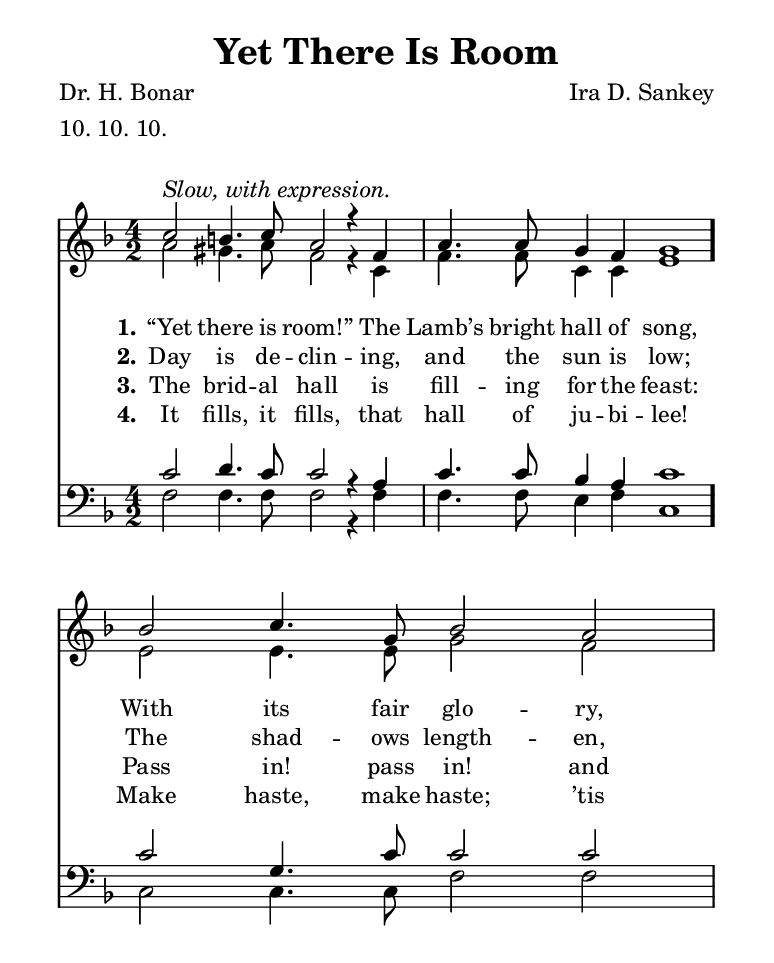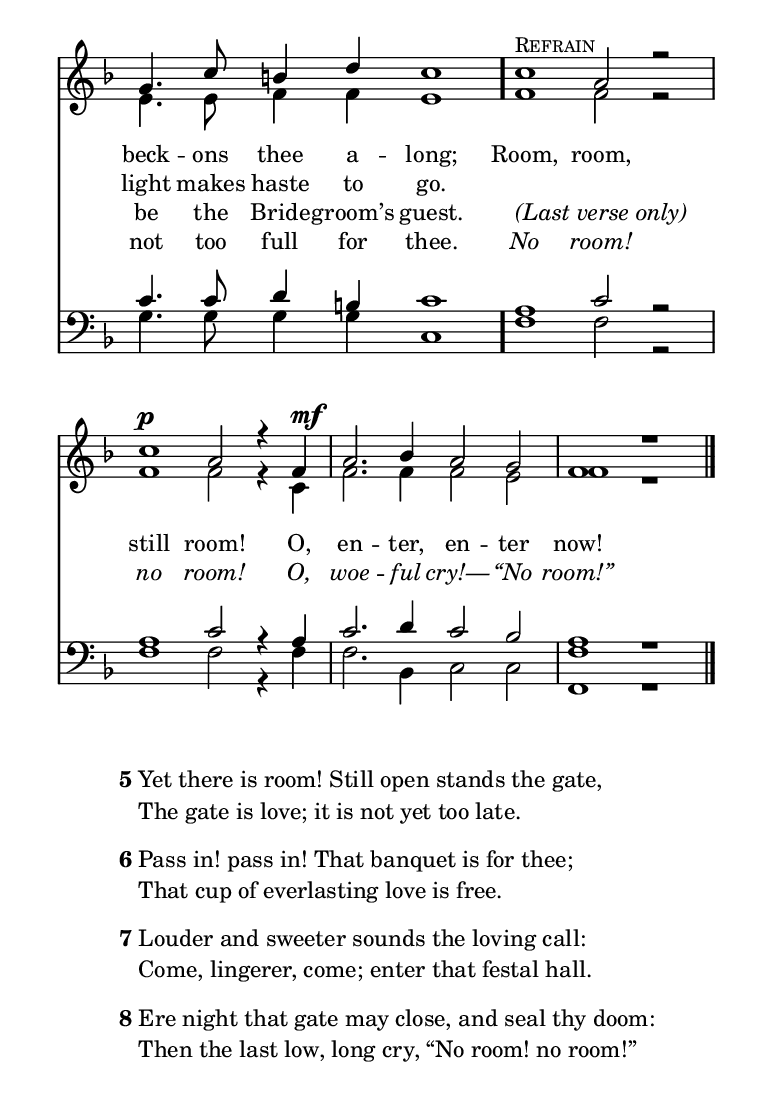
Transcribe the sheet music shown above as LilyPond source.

\include "common/global.ily"
\paper {
  \include "common/paper.ily"
  ragged-bottom = ##t
  ragged-last-bottom = ##t
  systems-per-page = ##f
  %page-count = ##f
}

\header{
  hymnnumber = "32"
  title = "Yet There Is Room"
  tunename = ""
  meter = "10. 10. 10."
  poet = "Dr. H. Bonar"
  composer = "Ira D. Sankey"
  %copyright = ""
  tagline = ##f
}

% for fermata in MIDI
ta = { \tempo 2=72 }
tb = { \tempo 2=36 }

patternAA = { c2 c4. c8 c2 c4 c4 | c4. c8 c4 c4 c1 }
patternAB = { c2 c4. c8 c2 c2    | c4. c8 c4 c4 c1 }

patternBA = { c1 c2 c2 | c1 c2 c4 c4 | c2. c4 c2 c2 | c1 c1 }

global = {
  \include "common/overrides.ily"
  \override Staff.TimeSignature.style = #'()
  \time 4/2
  \override Score.MetronomeMark.transparent = ##t % hide all fermata changes too
  \ta
  \key f \major
  %\partial 4
  \autoBeamOff
}

notesSoprano = {
\global
\relative c'' {

  % XXX too much vspace
  << s^\markup { \italic "Slow, with expression." }
  \changePitch \patternAA { c b c a r f | a a g f g } >>
  \changePitch \patternAB { bes c g bes a | g c b d c }

  << s^\markup { \small \caps "Refrain" }
  \changePitch \patternBA { c a r | c^\markup { \dynamic p } a r f^\markup { \dynamic mf } | a bes a g | f r } >>

  \bar "|."

}
}

notesAlto = {
\global
\relative e' {

  \changePitch \patternAA { a gis a f r c | f f c c e  }
  \changePitch \patternAB { e e e g f | e e f f e }

  \changePitch \patternBA { f f r | f f r c | f f f e | f r }

}
}

notesTenor = {
\global
\relative a {

  \changePitch \patternAA { c d c c r a | c c bes a c }
  \changePitch \patternAB { c g c c c | c c d b c }

  \changePitch \patternBA { a c r | a c r a | c d c bes | a r }

}
}

notesBass = {
\global
\relative f {

  \changePitch \patternAA { f f f f r f | f f e f c }
  \changePitch \patternAB { c c c f f | g g g g c, }

  \changePitch \patternBA { f f r | f f r f | f bes, c c | < f f, > r }

}
}

Refrain = \lyricmode {

Room, room, still room! O, en -- ter, en -- ter now!

}

RefrainD = \lyricmode {

 { \italicsOn }
No room! no room! O, woe -- ful cry!— “No room!”
 { \italicsOff }

}

wordsA = \lyricmode {
\set stanza = "1."

“Yet there is room!” The Lamb’s bright hall of song, \bar "."
With its fair glo -- ry, beck -- ons thee a -- long; \bar "."

\Refrain

}

wordsB = \lyricmode {
\set stanza = "2."

Day is de -- clin -- ing, and the sun is low;
The shad -- ows length -- en, light makes haste to go.

}

wordsC = \lyricmode {
\set stanza = "3."

The brid -- al hall is fill -- ing for the feast:
Pass in! pass in! and be the Bride -- groom’s guest.
%{HIDE>%} { \skip 4 \markup { \italic "(Last verse only)" } } %{<HIDE%}

}

wordsD = \lyricmode {
\set stanza = "4."

It fills, it fills, that hall of ju -- bi -- lee!
Make haste, make haste; ’tis not too full for thee.

\RefrainD % TODO in TXT generation this should come at end

}

wordsE = \markuplist {

\line { Yet there is room! Still open stands the gate, }
\line { The gate is love; it is not yet too late.      }

}

wordsF = \markuplist {

\line { Pass in! pass in! That banquet is for thee; }
\line { That cup of everlasting love is free.       }

}

wordsG = \markuplist {

\line { Louder and sweeter sounds the loving call:    }
\line { Come, lingerer, come; enter that festal hall. }

}

wordsH = \markuplist {

\line { Ere night that gate may close, and seal thy doom: } 
\line { Then the last low, long cry, “No room! no room!”  } % XXX original does not have closing quote

}

\score {
  \context ChoirStaff <<
    \context Staff = upper <<
      \set ChoirStaff.systemStartDelimiter = #'SystemStartBar
      \context Voice  = sopranos { \voiceOne << \notesSoprano >> }
      \context Voice  = altos { \voiceTwo << \notesAlto >> }
      \context Lyrics = one   \lyricsto sopranos \wordsA
      \context Lyrics = two   \lyricsto sopranos \wordsB
      \context Lyrics = three \lyricsto sopranos \wordsC
      \context Lyrics = four  \lyricsto sopranos \wordsD
      %\context Lyrics = five  \lyricsto sopranos \wordsE
    >>
    \context Staff = men <<
      \clef bass
      \context Voice  = tenors { \voiceOne << \notesTenor >> }
      \context Voice  = basses { \voiceTwo << \notesBass >> }
    >>
  >>
  \layout {
    \include "common/layout.ily"
  }
  \midi{
    \include "common/midi.ily"
  }
}

\markup { \fill-line { \column {
  \line{ \bold 5 \column { \wordsE } } \combine \null \vspace #0.4
  \line{ \bold 6 \column { \wordsF } } \combine \null \vspace #0.4
  \line{ \bold 7 \column { \wordsG } } \combine \null \vspace #0.4
  \line{ \bold 8 \column { \wordsH } } %\combine \null \vspace #0.4
} } }


\version "2.18.0"  % necessary for upgrading to future LilyPond versions.

% vi:set et ts=2 sw=2 ai nocindent syntax=lilypond
